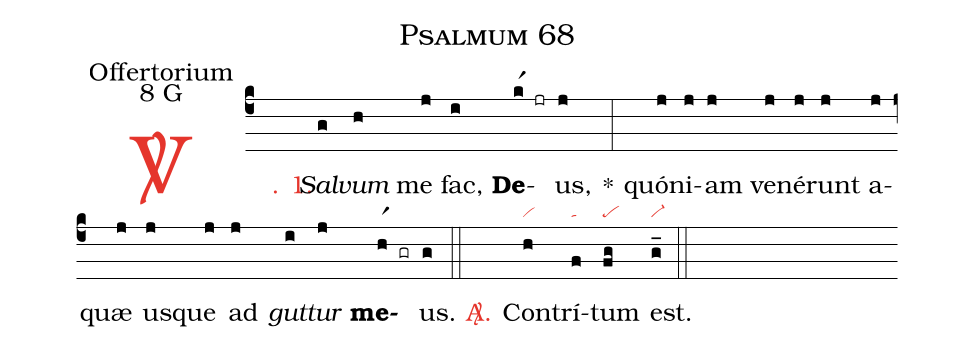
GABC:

name: Psalmum 68;
office-part: Offertorium;
mode: 8;
mode-differentia: G;
nabc-lines: 1;
%%
(c4)

<c><sp>V/</sp>. 1.</c>() <i>Sal</i>(g)<i>vum</i>(h) me(j) fac,(i) <b>De</b>-(kr1 jr)us,(j) *(:) quó(j)ni(j)am(j) ve(j)né(j)runt(j) a(j)quæ(j) us(j)que(j) ad(j) <i>gut</i>(i)<i>tur</i>(j) <b>me</b>(hr1 gr)us.(g)

(::)

<nlba><c><sp>A/</sp>.</c>() Con</nlba>(h|vi)trí(f|ta)tum(fg|pe) est.(g_|vi-)

(::)
